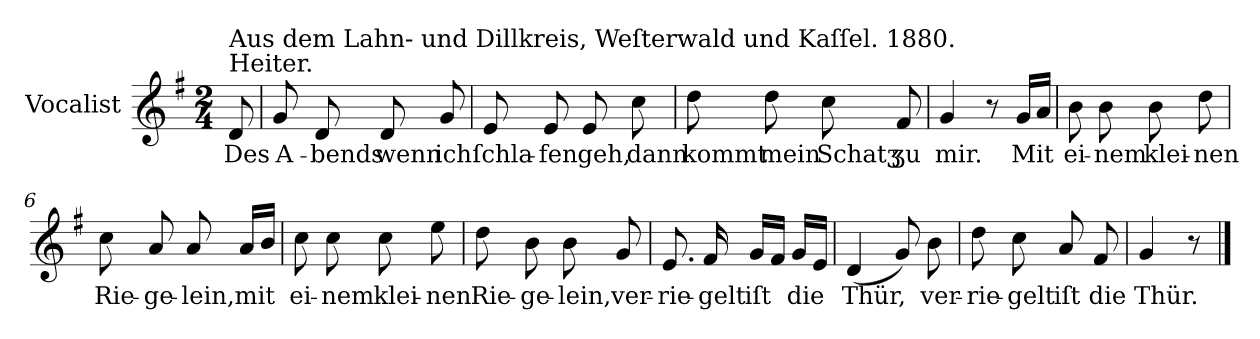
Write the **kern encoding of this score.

**kern	**text
*part1	*part1
*staff1	*staff1
*I"Vocalist	*
*k[f#]	*
*G:	*
*M2/4	*
=	=
!LO:TX:a:t=Heiter.	!
!LO:TX:a:t=Aus dem Lahn- und Dillkreis, Weſterwald und Kaſſel. 1880.	!
8d	Des
=1	=1
8g	A-
8d	-bends
8d	wenn
8g	ich
=2	=2
8e	ſchla-
8e	-fen
8e	geh,
8cc	dann
=3	=3
8dd	kommt
8dd	mein
8cc	Schatʒ
8f#	ʒu
=4	=4
4g	mir.
8r	.
16gLL	Mit
16aJJ	.
=5	=5
8b	ei-
8b	-nem
8b	klei-
8dd	-nen
=6	=6
8cc	Rie-
8a	-ge-
8a	-lein,
16aLL	mit
16bJJ	.
=7	=7
8cc	ei-
8cc	-nem
8cc	klei-
8ee	-nen
=8	=8
8dd	Rie-
8b	-ge-
8b	-lein,
8g	ver-
=9	=9
8.e	-rie-
16f#	-gelt
16gLL	iſt
16f#JJ	.
16gLL	die
16eJJ	.
=10	=10
(4d	Thür,
8g)	.
8b	ver-
=11	=11
8dd	-rie-
8cc	-gelt
8a	iſt
8f#	die
=12	=12
4g	Thür.
8r	.
==	==
*-	*-
